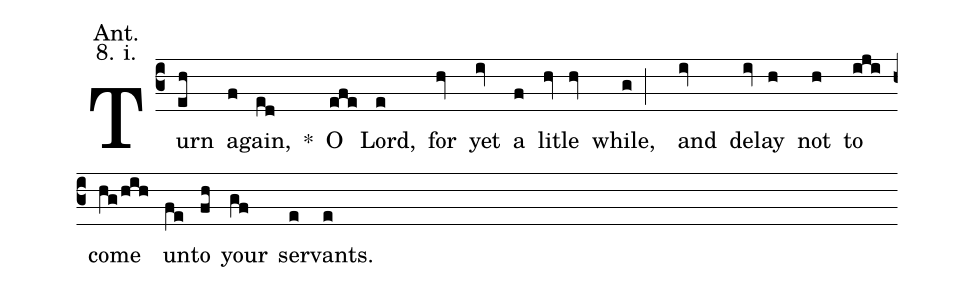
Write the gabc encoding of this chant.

annotation: Ant.;
annotation: 8. i.;
%%
(c3) Turn(eh) a(f)gain,(ed) <sp>*</sp>() O(efe) Lord,(e) for(hv) yet(iv) a(f) lit(hv)le(hv) while,(g;) and(iv) de(iv)lay(h) not(h) to(iji) come(hg/hih) un(fe)to(fh) your(gf) ser(e)vants.(e)
